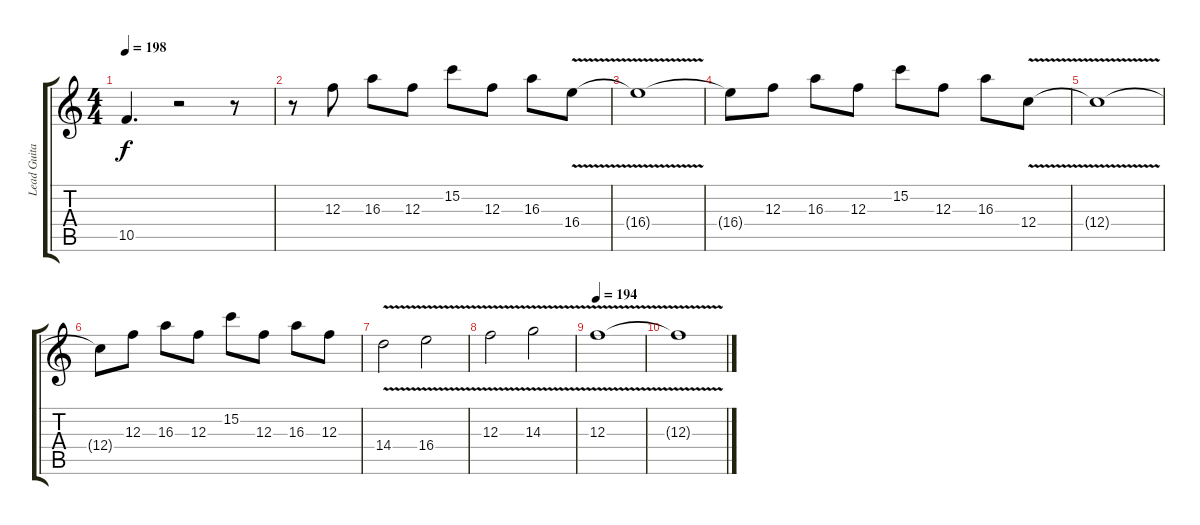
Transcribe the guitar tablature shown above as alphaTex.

\track ("Lead Guitar 2" "Lead Guita") {instrument overdrivenguitar}
\staff {score tabs}
\tuning (D4 A3 F3 C3 G2 D2) {hide}
\ts (4 4)
\tempo 198
\clef g2
\ks c
10.5{t}.4{d dy f} r.2 r.8 |
r.8 12.3.8 16.3.8 12.3.8 15.2.8 12.3.8 16.3.8 16.4{v}.8 |
16.4{t}.1 |
16.4{t}.8 12.3.8 16.3.8 12.3.8 15.2.8 12.3.8 16.3.8 12.4{v}.8 |
12.4{t}.1 |
12.4{t}.8 12.3.8 16.3.8 12.3.8 15.2.8 12.3.8 16.3.8 12.3.8 |
14.4{v}.2 16.4{v}.2 |
12.3{v}.2 14.3{v}.2 |
\tempo 194
12.3{v}.1{volume 4} |
12.3{t}.1
